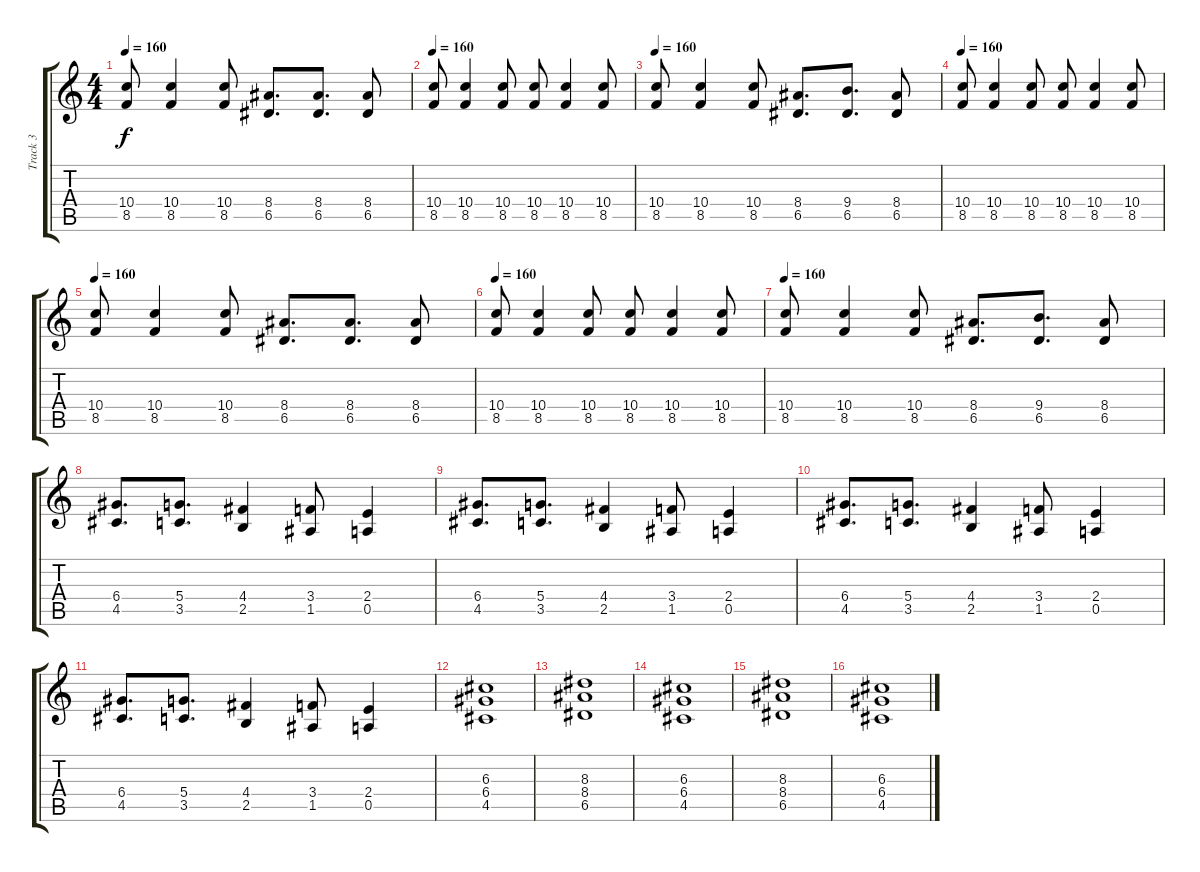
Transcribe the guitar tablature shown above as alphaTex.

\track ("Track 3" "Track 3") {instrument overdrivenguitar}
\staff {score tabs}
\tuning (E4 B3 G3 D3 A2 E2) {hide}
\ts (4 4)
\tempo 160
\clef g2
\ks c
(10.4 8.5).8{dy f} (10.4 8.5).4 (10.4 8.5).8 (8.4 6.5).8{d} (8.4 6.5).8{d} (8.4 6.5).8 |
\tempo 160
(10.4 8.5).8 (10.4 8.5).4 (10.4 8.5).8 (10.4 8.5).8 (10.4 8.5).4 (10.4 8.5).8 |
\tempo 160
(10.4 8.5).8 (10.4 8.5).4 (10.4 8.5).8 (8.4 6.5).8{d} (9.4 6.5).8{d} (8.4 6.5).8 |
\tempo 160
(10.4 8.5).8 (10.4 8.5).4 (10.4 8.5).8 (10.4 8.5).8 (10.4 8.5).4 (10.4 8.5).8 |
\tempo 160
(10.4 8.5).8 (10.4 8.5).4 (10.4 8.5).8 (8.4 6.5).8{d} (8.4 6.5).8{d} (8.4 6.5).8 |
\tempo 160
(10.4 8.5).8 (10.4 8.5).4 (10.4 8.5).8 (10.4 8.5).8 (10.4 8.5).4 (10.4 8.5).8 |
\tempo 160
(10.4 8.5).8 (10.4 8.5).4 (10.4 8.5).8 (8.4 6.5).8{d} (9.4 6.5).8{d} (8.4 6.5).8 |
(6.4 4.5).8{d} (5.4 3.5).8{d} (4.4 2.5).4 (3.4 1.5).8 (2.4 0.5).4 |
(6.4 4.5).8{d} (5.4 3.5).8{d} (4.4 2.5).4 (3.4 1.5).8 (2.4 0.5).4 |
(6.4 4.5).8{d} (5.4 3.5).8{d} (4.4 2.5).4 (3.4 1.5).8 (2.4 0.5).4 |
(6.4 4.5).8{d} (5.4 3.5).8{d} (4.4 2.5).4 (3.4 1.5).8 (2.4 0.5).4 |
(6.3 6.4 4.5).1 |
(8.3 8.4 6.5).1 |
(6.3 6.4 4.5).1 |
(8.3 8.4 6.5).1 |
(6.3 6.4 4.5).1
